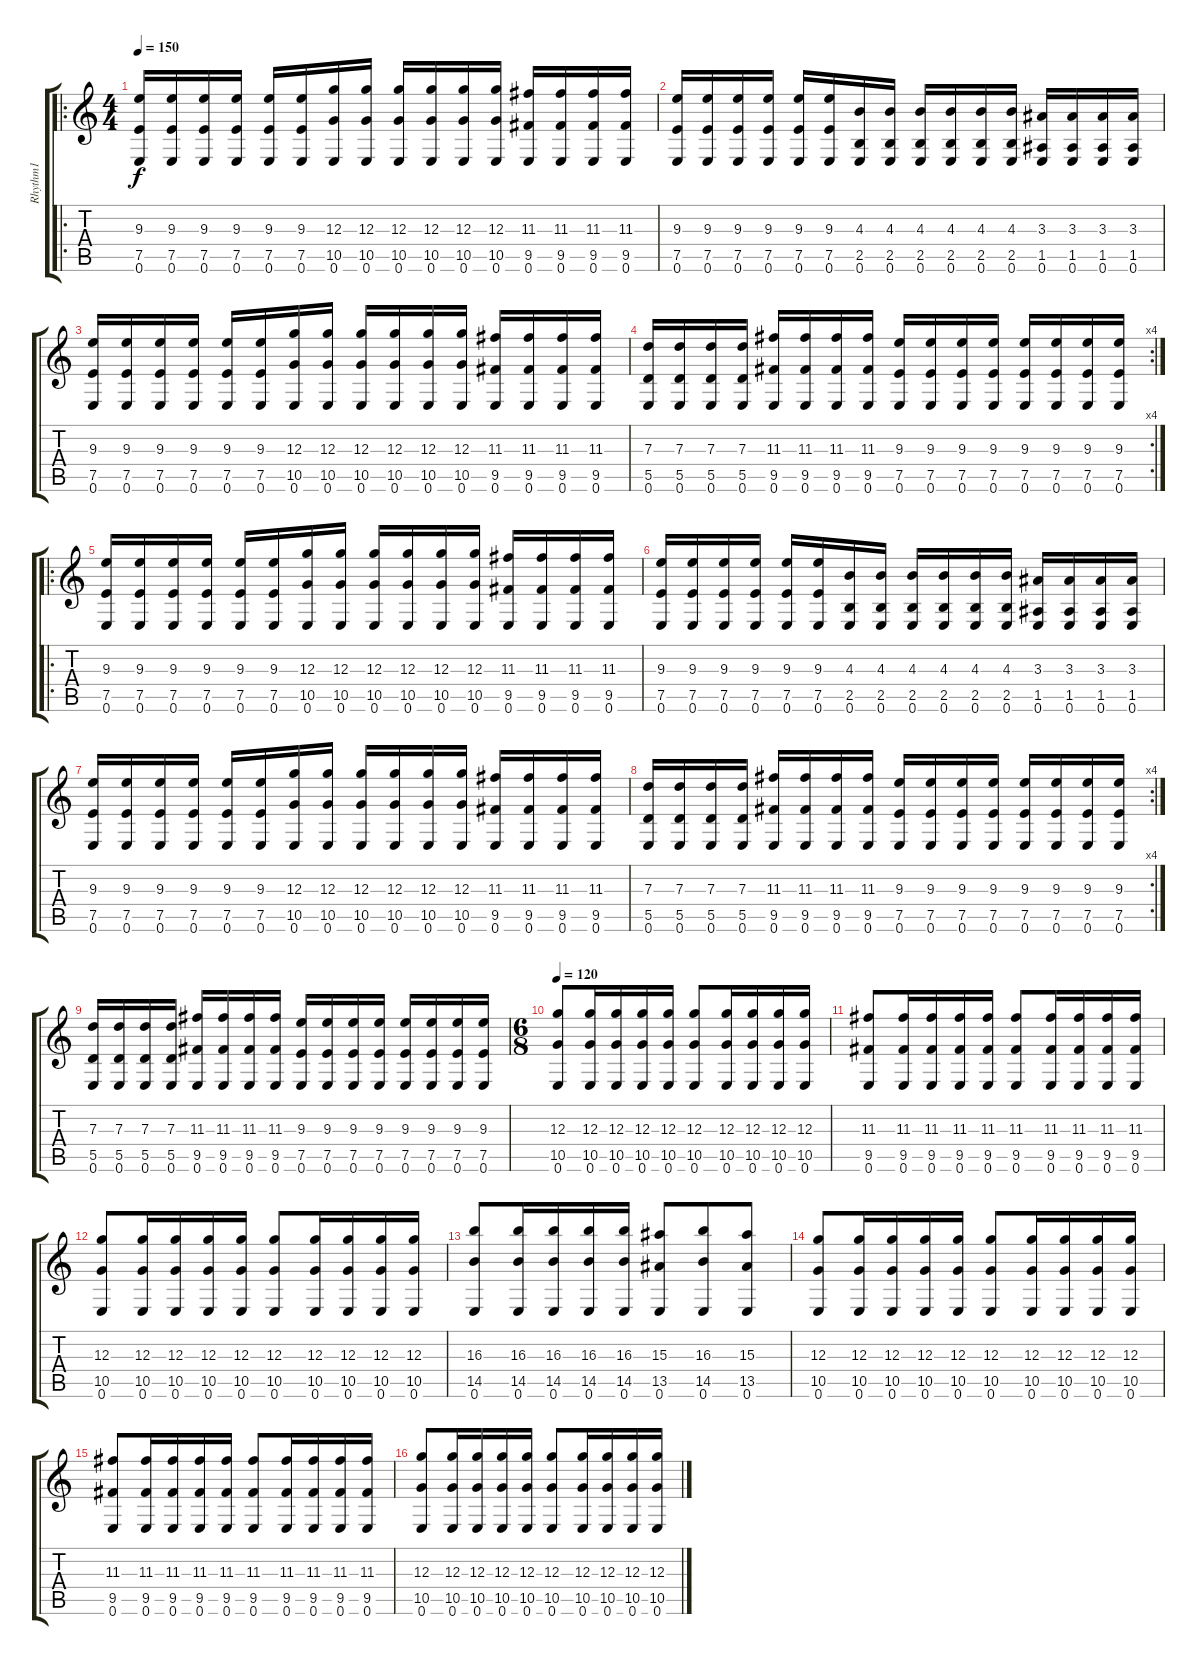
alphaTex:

\track ("Rhythm1" "Rhythm1") {instrument distortionguitar}
\staff {score tabs}
\tuning (E4 B3 G3 D3 A2 E2) {hide}
\ro
\ts (4 4)
\tempo 150
\clef g2
\ks c
(9.3 7.5 0.6).16{dy f} (9.3 7.5 0.6).16 (9.3 7.5 0.6).16 (9.3 7.5 0.6).16 (9.3 7.5 0.6).16 (9.3 7.5 0.6).16 (12.3 10.5 0.6).16 (12.3 10.5 0.6).16 (12.3 10.5 0.6).16 (12.3 10.5 0.6).16 (12.3 10.5 0.6).16 (12.3 10.5 0.6).16 (11.3 9.5 0.6).16 (11.3 9.5 0.6).16 (11.3 9.5 0.6).16 (11.3 9.5 0.6).16 |
(9.3 7.5 0.6).16 (9.3 7.5 0.6).16 (9.3 7.5 0.6).16 (9.3 7.5 0.6).16 (9.3 7.5 0.6).16 (9.3 7.5 0.6).16 (4.3 2.5 0.6).16 (4.3 2.5 0.6).16 (4.3 2.5 0.6).16 (4.3 2.5 0.6).16 (4.3 2.5 0.6).16 (4.3 2.5 0.6).16 (3.3 1.5 0.6).16 (3.3 1.5 0.6).16 (3.3 1.5 0.6).16 (3.3 1.5 0.6).16 |
(9.3 7.5 0.6).16 (9.3 7.5 0.6).16 (9.3 7.5 0.6).16 (9.3 7.5 0.6).16 (9.3 7.5 0.6).16 (9.3 7.5 0.6).16 (12.3 10.5 0.6).16 (12.3 10.5 0.6).16 (12.3 10.5 0.6).16 (12.3 10.5 0.6).16 (12.3 10.5 0.6).16 (12.3 10.5 0.6).16 (11.3 9.5 0.6).16 (11.3 9.5 0.6).16 (11.3 9.5 0.6).16 (11.3 9.5 0.6).16 |
\rc 4
(7.3 5.5 0.6).16 (7.3 5.5 0.6).16 (7.3 5.5 0.6).16 (7.3 5.5 0.6).16 (11.3 9.5 0.6).16 (11.3 9.5 0.6).16 (11.3 9.5 0.6).16 (11.3 9.5 0.6).16 (9.3 7.5 0.6).16 (9.3 7.5 0.6).16 (9.3 7.5 0.6).16 (9.3 7.5 0.6).16 (9.3 7.5 0.6).16 (9.3 7.5 0.6).16 (9.3 7.5 0.6).16 (9.3 7.5 0.6).16 |
\ro
(9.3 7.5 0.6).16 (9.3 7.5 0.6).16 (9.3 7.5 0.6).16 (9.3 7.5 0.6).16 (9.3 7.5 0.6).16 (9.3 7.5 0.6).16 (12.3 10.5 0.6).16 (12.3 10.5 0.6).16 (12.3 10.5 0.6).16 (12.3 10.5 0.6).16 (12.3 10.5 0.6).16 (12.3 10.5 0.6).16 (11.3 9.5 0.6).16 (11.3 9.5 0.6).16 (11.3 9.5 0.6).16 (11.3 9.5 0.6).16 |
(9.3 7.5 0.6).16 (9.3 7.5 0.6).16 (9.3 7.5 0.6).16 (9.3 7.5 0.6).16 (9.3 7.5 0.6).16 (9.3 7.5 0.6).16 (4.3 2.5 0.6).16 (4.3 2.5 0.6).16 (4.3 2.5 0.6).16 (4.3 2.5 0.6).16 (4.3 2.5 0.6).16 (4.3 2.5 0.6).16 (3.3 1.5 0.6).16 (3.3 1.5 0.6).16 (3.3 1.5 0.6).16 (3.3 1.5 0.6).16 |
(9.3 7.5 0.6).16 (9.3 7.5 0.6).16 (9.3 7.5 0.6).16 (9.3 7.5 0.6).16 (9.3 7.5 0.6).16 (9.3 7.5 0.6).16 (12.3 10.5 0.6).16 (12.3 10.5 0.6).16 (12.3 10.5 0.6).16 (12.3 10.5 0.6).16 (12.3 10.5 0.6).16 (12.3 10.5 0.6).16 (11.3 9.5 0.6).16 (11.3 9.5 0.6).16 (11.3 9.5 0.6).16 (11.3 9.5 0.6).16 |
\rc 4
(7.3 5.5 0.6).16 (7.3 5.5 0.6).16 (7.3 5.5 0.6).16 (7.3 5.5 0.6).16 (11.3 9.5 0.6).16 (11.3 9.5 0.6).16 (11.3 9.5 0.6).16 (11.3 9.5 0.6).16 (9.3 7.5 0.6).16 (9.3 7.5 0.6).16 (9.3 7.5 0.6).16 (9.3 7.5 0.6).16 (9.3 7.5 0.6).16 (9.3 7.5 0.6).16 (9.3 7.5 0.6).16 (9.3 7.5 0.6).16 |
(7.3 5.5 0.6).16 (7.3 5.5 0.6).16 (7.3 5.5 0.6).16 (7.3 5.5 0.6).16 (11.3 9.5 0.6).16 (11.3 9.5 0.6).16 (11.3 9.5 0.6).16 (11.3 9.5 0.6).16 (9.3 7.5 0.6).16 (9.3 7.5 0.6).16 (9.3 7.5 0.6).16 (9.3 7.5 0.6).16 (9.3 7.5 0.6).16 (9.3 7.5 0.6).16 (9.3 7.5 0.6).16 (9.3 7.5 0.6).16 |
\ts (6 8)
\tempo 120
(12.3 10.5 0.6).8 (12.3 10.5 0.6).16 (12.3 10.5 0.6).16 (12.3 10.5 0.6).16 (12.3 10.5 0.6).16 (12.3 10.5 0.6).8 (12.3 10.5 0.6).16 (12.3 10.5 0.6).16 (12.3 10.5 0.6).16 (12.3 10.5 0.6).16 |
(11.3 9.5 0.6).8 (11.3 9.5 0.6).16 (11.3 9.5 0.6).16 (11.3 9.5 0.6).16 (11.3 9.5 0.6).16 (11.3 9.5 0.6).8 (11.3 9.5 0.6).16 (11.3 9.5 0.6).16 (11.3 9.5 0.6).16 (11.3 9.5 0.6).16 |
(12.3 10.5 0.6).8 (12.3 10.5 0.6).16 (12.3 10.5 0.6).16 (12.3 10.5 0.6).16 (12.3 10.5 0.6).16 (12.3 10.5 0.6).8 (12.3 10.5 0.6).16 (12.3 10.5 0.6).16 (12.3 10.5 0.6).16 (12.3 10.5 0.6).16 |
(16.3 14.5 0.6).8 (16.3 14.5 0.6).16 (16.3 14.5 0.6).16 (16.3 14.5 0.6).16 (16.3 14.5 0.6).16 (15.3 13.5 0.6).8 (16.3 14.5 0.6).8 (15.3 13.5 0.6).8 |
(12.3 10.5 0.6).8 (12.3 10.5 0.6).16 (12.3 10.5 0.6).16 (12.3 10.5 0.6).16 (12.3 10.5 0.6).16 (12.3 10.5 0.6).8 (12.3 10.5 0.6).16 (12.3 10.5 0.6).16 (12.3 10.5 0.6).16 (12.3 10.5 0.6).16 |
(11.3 9.5 0.6).8 (11.3 9.5 0.6).16 (11.3 9.5 0.6).16 (11.3 9.5 0.6).16 (11.3 9.5 0.6).16 (11.3 9.5 0.6).8 (11.3 9.5 0.6).16 (11.3 9.5 0.6).16 (11.3 9.5 0.6).16 (11.3 9.5 0.6).16 |
(12.3 10.5 0.6).8 (12.3 10.5 0.6).16 (12.3 10.5 0.6).16 (12.3 10.5 0.6).16 (12.3 10.5 0.6).16 (12.3 10.5 0.6).8 (12.3 10.5 0.6).16 (12.3 10.5 0.6).16 (12.3 10.5 0.6).16 (12.3 10.5 0.6).16
